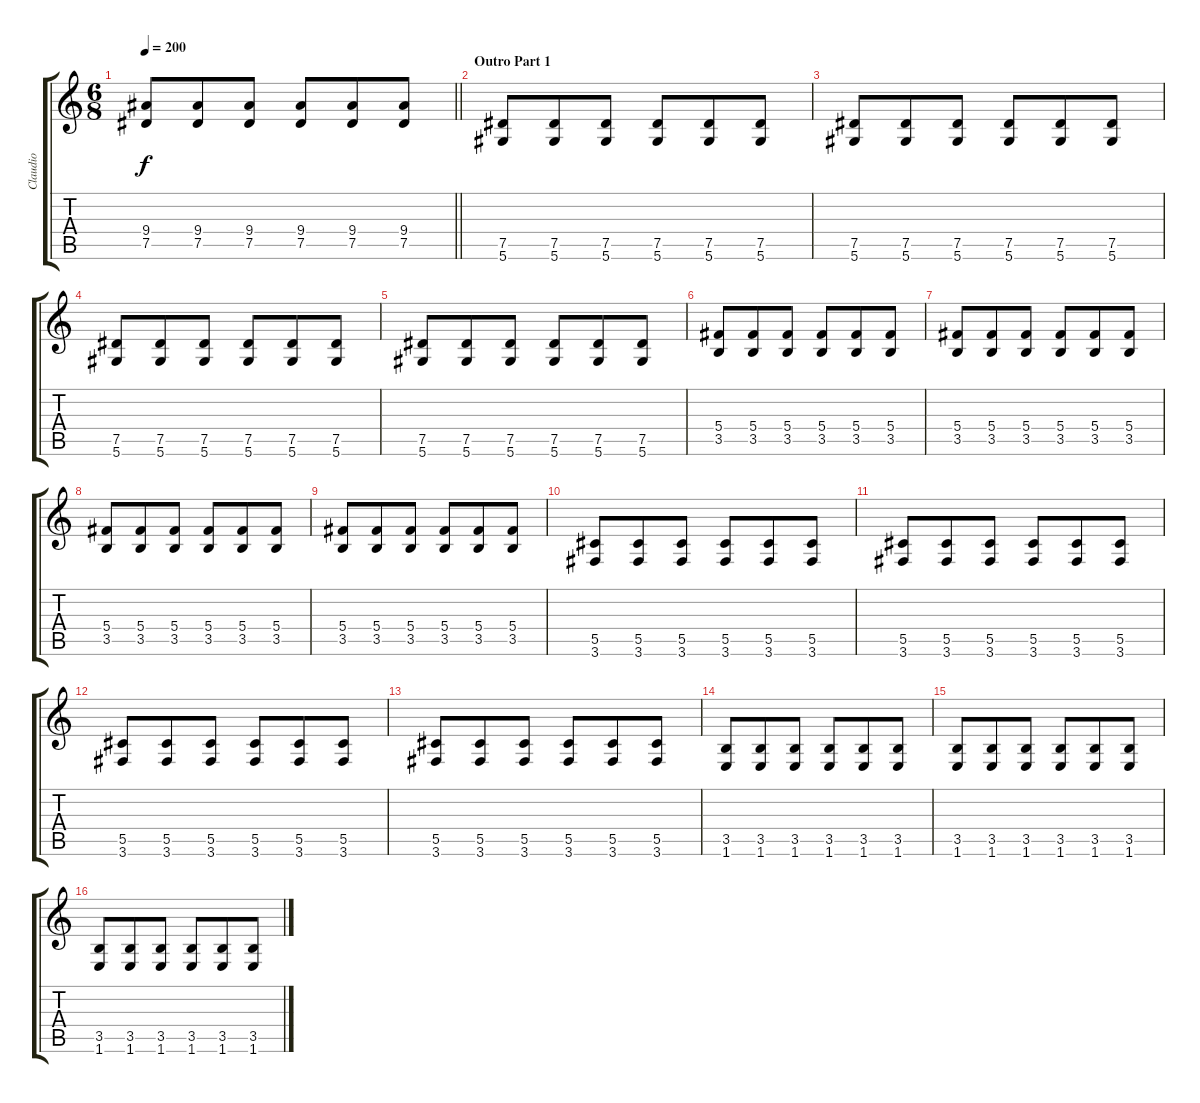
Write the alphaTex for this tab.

\track ("Claudio" "Claudio") {instrument overdrivenguitar}
\staff {score tabs}
\tuning (Eb4 Bb3 Gb3 Db3 Ab2 Eb2) {hide}
\ts (6 8)
\tempo 200
\clef g2
\barLineRight lightlight
\ks c
(9.4 7.5).8{dy f} (9.4 7.5).8 (9.4 7.5).8 (9.4 7.5).8 (9.4 7.5).8 (9.4 7.5).8 |
\section ("" "Outro Part 1")
(7.5 5.6).8 (7.5 5.6).8 (7.5 5.6).8 (7.5 5.6).8 (7.5 5.6).8 (7.5 5.6).8 |
(7.5 5.6).8 (7.5 5.6).8 (7.5 5.6).8 (7.5 5.6).8 (7.5 5.6).8 (7.5 5.6).8 |
(7.5 5.6).8 (7.5 5.6).8 (7.5 5.6).8 (7.5 5.6).8 (7.5 5.6).8 (7.5 5.6).8 |
(7.5 5.6).8 (7.5 5.6).8 (7.5 5.6).8 (7.5 5.6).8 (7.5 5.6).8 (7.5 5.6).8 |
(5.4 3.5).8 (5.4 3.5).8 (5.4 3.5).8 (5.4 3.5).8 (5.4 3.5).8 (5.4 3.5).8 |
(5.4 3.5).8 (5.4 3.5).8 (5.4 3.5).8 (5.4 3.5).8 (5.4 3.5).8 (5.4 3.5).8 |
(5.4 3.5).8 (5.4 3.5).8 (5.4 3.5).8 (5.4 3.5).8 (5.4 3.5).8 (5.4 3.5).8 |
(5.4 3.5).8 (5.4 3.5).8 (5.4 3.5).8 (5.4 3.5).8 (5.4 3.5).8 (5.4 3.5).8 |
(5.5 3.6).8 (5.5 3.6).8 (5.5 3.6).8 (5.5 3.6).8 (5.5 3.6).8 (5.5 3.6).8 |
(5.5 3.6).8 (5.5 3.6).8 (5.5 3.6).8 (5.5 3.6).8 (5.5 3.6).8 (5.5 3.6).8 |
(5.5 3.6).8 (5.5 3.6).8 (5.5 3.6).8 (5.5 3.6).8 (5.5 3.6).8 (5.5 3.6).8 |
(5.5 3.6).8 (5.5 3.6).8 (5.5 3.6).8 (5.5 3.6).8 (5.5 3.6).8 (5.5 3.6).8 |
(3.5 1.6).8 (3.5 1.6).8 (3.5 1.6).8 (3.5 1.6).8 (3.5 1.6).8 (3.5 1.6).8 |
(3.5 1.6).8 (3.5 1.6).8 (3.5 1.6).8 (3.5 1.6).8 (3.5 1.6).8 (3.5 1.6).8 |
(3.5 1.6).8 (3.5 1.6).8 (3.5 1.6).8 (3.5 1.6).8 (3.5 1.6).8 (3.5 1.6).8
